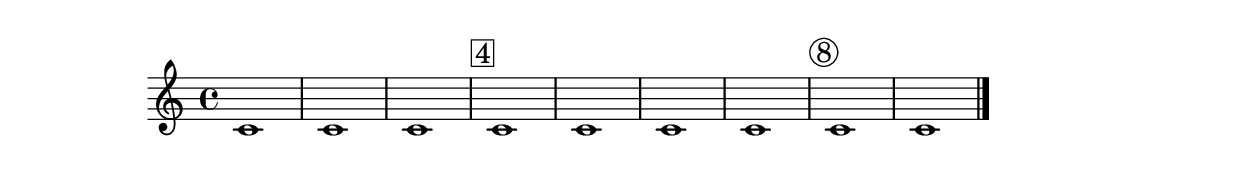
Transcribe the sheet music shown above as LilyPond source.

%% Do not edit this file; it is automatically
%% generated from LSR http://lsr.dsi.unimi.it
%% This file is in the public domain.
\version "2.13.10"

\header {
  lsrtags = "rhythms, tweaks-and-overrides"

%% Translation of GIT committish: 341940d3830b59f93a80131471d622c2818afddb
  texidoces = "

Los números de compás también se pueden imprimir dentro de rectángulos o de circunferencias.

"
  doctitlees = "Imprimir números de compás dentro de rectángulos o circunferencias"


%% Translation of GIT committish: d96023d8792c8af202c7cb8508010c0d3648899d
  texidocde = "
Taktnummern können auch in Boxen oder Kreisen gesetzt werden.

"
  doctitlede = "Setzen von Taktnummern in Kästen oder Kreisen"


%% Translation of GIT committish: 21c8461ea87cd670a35a40b91d3ef20de03a0409
  texidocfr = "
Les numéros de mesures peuvent être encadrés ou entourés d'un cercle.

"
  doctitlefr = "Inscrire le numéro de mesure dans un cadre ou un cercle"

  texidoc = "
Bar numbers can also be printed inside boxes or circles.

"
  doctitle = "Printing bar numbers inside boxes or circles"
} % begin verbatim

\relative c' {
  % Prevent bar numbers at the end of a line and permit them elsewhere
  \override Score.BarNumber #'break-visibility = #end-of-line-invisible
  \set Score.barNumberVisibility = #(every-nth-bar-number-visible 4)

  % Increase the size of the bar number by 2
  \override Score.BarNumber #'font-size = #2

  % Draw a box round the following bar number(s)
  \override Score.BarNumber #'stencil
    = #(make-stencil-boxer 0.1 0.25 ly:text-interface::print)
  \repeat unfold 5 { c1 }

  % Draw a circle round the following bar number(s)
  \override Score.BarNumber #'stencil
    = #(make-stencil-circler 0.1 0.25 ly:text-interface::print)
  \repeat unfold 4 { c1 } \bar "|."
}

